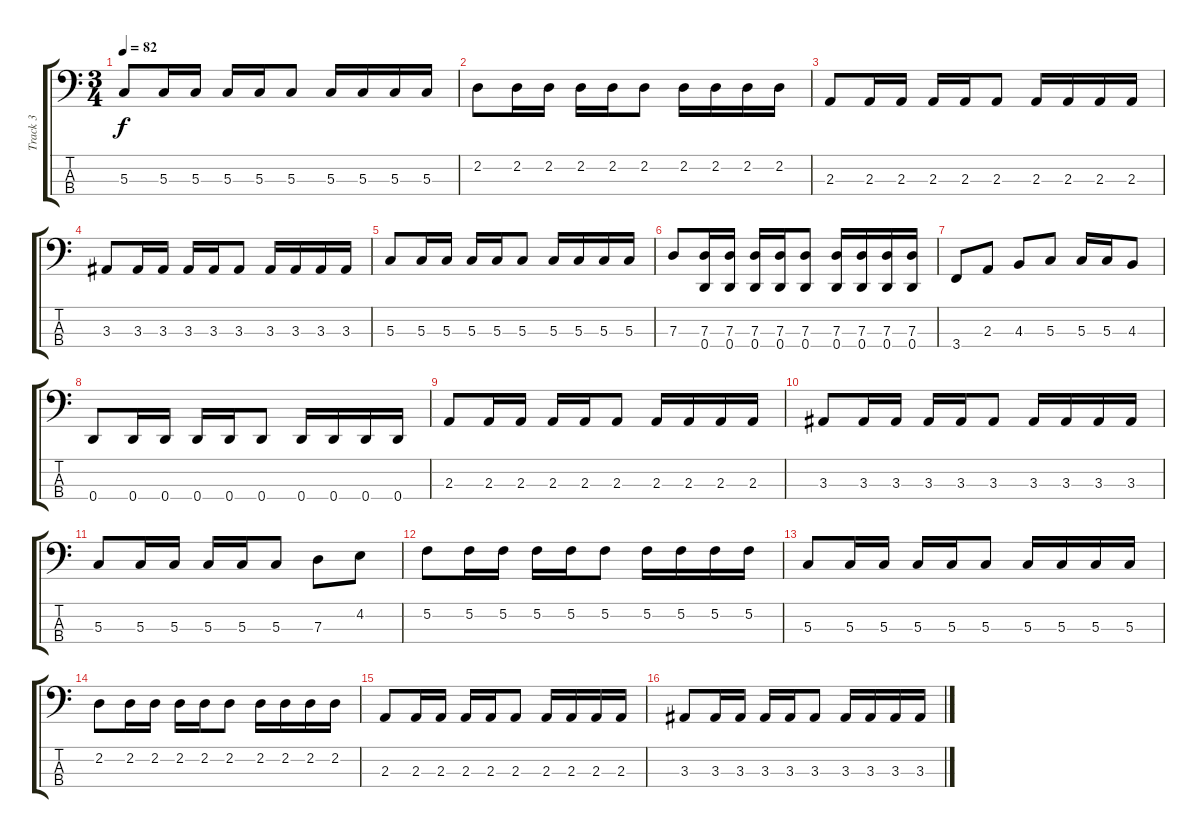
\track ("Track 3" "Track 3") {instrument electricbassfinger}
\staff {score tabs}
\tuning (F2 C2 G1 D1) {hide}
\ts (3 4)
\tempo 82
\clef f4
\ks c
5.3.8{dy f} 5.3.16 5.3.16 5.3.16 5.3.16 5.3.8 5.3.16 5.3.16 5.3.16 5.3.16 |
2.2.8 2.2.16 2.2.16 2.2.16 2.2.16 2.2.8 2.2.16 2.2.16 2.2.16 2.2.16 |
2.3.8 2.3.16 2.3.16 2.3.16 2.3.16 2.3.8 2.3.16 2.3.16 2.3.16 2.3.16 |
3.3.8 3.3.16 3.3.16 3.3.16 3.3.16 3.3.8 3.3.16 3.3.16 3.3.16 3.3.16 |
5.3.8 5.3.16 5.3.16 5.3.16 5.3.16 5.3.8 5.3.16 5.3.16 5.3.16 5.3.16 |
7.3.8 (7.3 0.4).16 (7.3 0.4).16 (7.3 0.4).16 (7.3 0.4).16 (7.3 0.4).8 (7.3 0.4).16 (7.3 0.4).16 (7.3 0.4).16 (7.3 0.4).16 |
3.4.8 2.3.8 4.3.8 5.3.8 5.3.16 5.3.16 4.3.8 |
0.4.8 0.4.16 0.4.16 0.4.16 0.4.16 0.4.8 0.4.16 0.4.16 0.4.16 0.4.16 |
2.3.8 2.3.16 2.3.16 2.3.16 2.3.16 2.3.8 2.3.16 2.3.16 2.3.16 2.3.16 |
3.3.8 3.3.16 3.3.16 3.3.16 3.3.16 3.3.8 3.3.16 3.3.16 3.3.16 3.3.16 |
5.3.8 5.3.16 5.3.16 5.3.16 5.3.16 5.3.8 7.3.8 4.2.8 |
5.2.8 5.2.16 5.2.16 5.2.16 5.2.16 5.2.8 5.2.16 5.2.16 5.2.16 5.2.16 |
5.3.8 5.3.16 5.3.16 5.3.16 5.3.16 5.3.8 5.3.16 5.3.16 5.3.16 5.3.16 |
2.2.8 2.2.16 2.2.16 2.2.16 2.2.16 2.2.8 2.2.16 2.2.16 2.2.16 2.2.16 |
2.3.8 2.3.16 2.3.16 2.3.16 2.3.16 2.3.8 2.3.16 2.3.16 2.3.16 2.3.16 |
3.3.8 3.3.16 3.3.16 3.3.16 3.3.16 3.3.8 3.3.16 3.3.16 3.3.16 3.3.16
